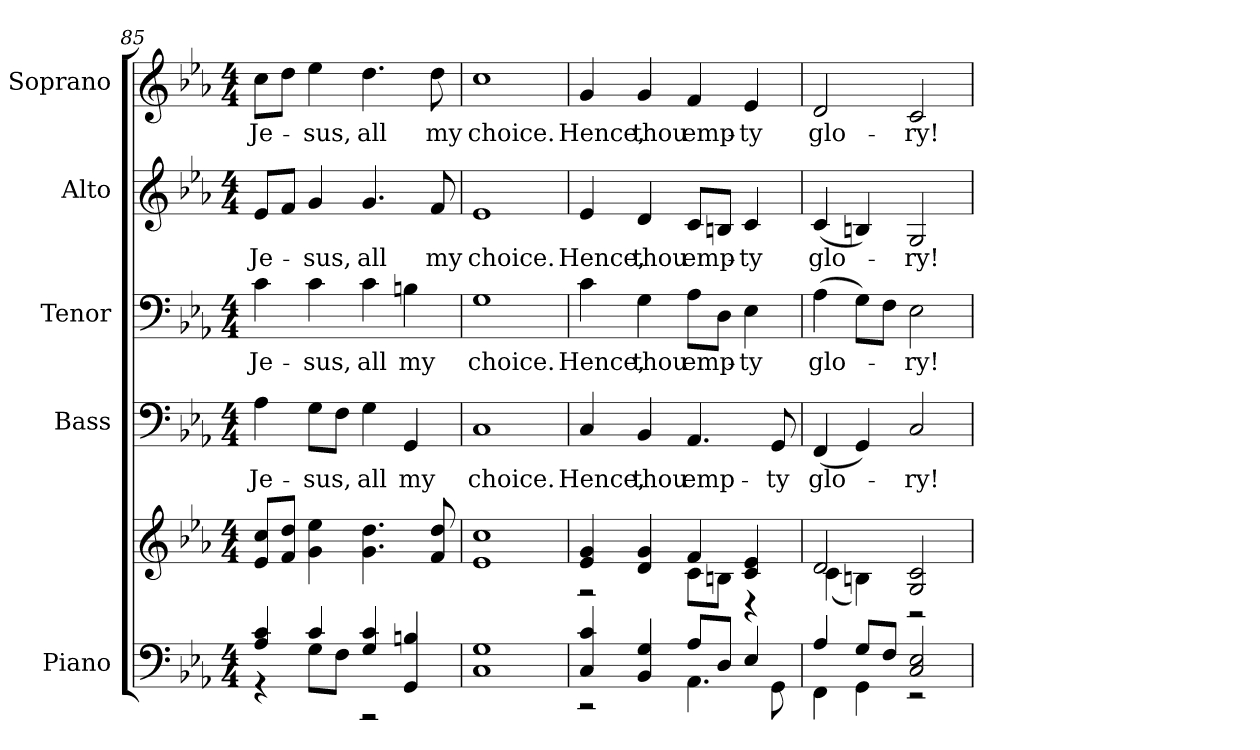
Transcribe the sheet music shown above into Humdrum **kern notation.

**kern	**kern	**kern	**text	**kern	**text	**kern	**text	**kern	**text
*part5	*part5	*part4	*part4	*part3	*part3	*part2	*part2	*part1	*part1
*staff6	*staff5	*staff4	*staff4	*staff3	*staff3	*staff2	*staff2	*staff1	*staff1
*I"Piano	*	*I"Bass	*	*I"Tenor	*	*I"Alto	*	*I"Soprano	*
*I'Pno.	*	*I'B.	*	*I'T.	*	*I'A.	*	*I'S.	*
!!LO:PB:g=z
*clefF4	*clefG2	*clefF4	*	*clefF4	*	*clefG2	*	*clefG2	*
*k[b-e-a-]	*k[b-e-a-]	*k[b-e-a-]	*	*k[b-e-a-]	*	*k[b-e-a-]	*	*k[b-e-a-]	*
*E-:	*E-:	*E-:	*	*E-:	*	*E-:	*	*E-:	*
*M4/4	*M4/4	*M4/4	*	*M4/4	*	*M4/4	*	*M4/4	*
=85	=85	=85	=85	=85	=85	=85	=85	=85	=85
*^	*	*	*	*	*	*	*	*	*
!	!	!	!	!LO:LY:b:color=#000000	!	!	!	!	!	!
!	!	!	!	!	!	!LO:LY:b:color=#000000	!	!	!	!
!	!	!	!	!	!	!	!	!LO:LY:b:color=#000000	!	!
!	!	!	!	!	!	!	!	!	!	!LO:LY:b:color=#000000
4A-i/ 4ci	4r	8e-i/ 8cciL	4A-i\	Je-	4ci\	Je-	8e-i/L	Je-	8cci\L	Je-
.	.	8fi/ 8ddiJ	.	.	.	.	8fi/J	.	8ddi\J	.
!	!	!	!	!LO:LY:b:color=#000000	!	!	!	!	!	!
!	!	!	!	!	!	!LO:LY:b:color=#000000	!	!	!	!
!	!	!	!	!	!	!	!	!LO:LY:b:color=#000000	!	!
!	!	!	!	!	!	!	!	!	!	!LO:LY:b:color=#000000
4ci/	8Gi\L	4gi\ 4ee-i	8Gi\L	-sus,	4ci\	-sus,	4gi/	-sus,	4ee-i\	-sus,
.	8Fi\J	.	8Fi\J	.	.	.	.	.	.	.
!	!	!	!	!LO:LY:b:color=#000000	!	!	!	!	!	!
!	!	!	!	!	!	!LO:LY:b:color=#000000	!	!	!	!
!	!	!	!	!	!	!	!	!LO:LY:b:color=#000000	!	!
!	!	!	!	!	!	!	!	!	!	!LO:LY:b:color=#000000
4Gi/ 4ci	2r	4.gi\ 4.ddi	4Gi\	all	4ci\	all	4.gi/	all	4.ddi\	all
!	!	!	!	!LO:LY:b:color=#000000	!	!	!	!	!	!
!	!	!	!	!	!	!LO:LY:b:color=#000000	!	!	!	!
4GGi/ 4Bni	.	.	4GGi/	my	4Bni\	my	.	.	.	.
!	!	!	!	!	!	!	!	!LO:LY:b:color=#000000	!	!
!	!	!	!	!	!	!	!	!	!	!LO:LY:b:color=#000000
.	.	8fi/ 8ddi	.	.	.	.	8fi/	my	8ddi\	my
*v	*v	*	*	*	*	*	*	*	*	*
=86	=86	=86	=86	=86	=86	=86	=86	=86	=86
!	!	!	!LO:LY:b:color=#000000	!	!	!	!	!	!
!	!	!	!	!	!LO:LY:b:color=#000000	!	!	!	!
!	!	!	!	!	!	!	!LO:LY:b:color=#000000	!	!
!	!	!	!	!	!	!	!	!	!LO:LY:b:color=#000000
1Ci 1Gi	1e-i 1cci	1Ci	choice.	1Gi	choice.	1e-i	choice.	1cci	choice.
!!LO:PB:g=z
=87	=87	=87	=87	=87	=87	=87	=87	=87	=87
*^	*^	*	*	*	*	*	*	*	*
!	!	!	!	!	!LO:LY:b:color=#000000	!	!	!	!	!	!
!	!	!	!	!	!	!	!LO:LY:b:color=#000000	!	!	!	!
!	!	!	!	!	!	!	!	!	!LO:LY:b:color=#000000	!	!
!	!	!	!	!	!	!	!	!	!	!	!LO:LY:b:color=#000000
4Ci/ 4ci	2r	4e-i/ 4gi	2r	4Ci/	Hence,	4ci\	Hence,	4e-i/	Hence,	4gi/	Hence,
!	!	!	!	!	!LO:LY:b:color=#000000	!	!	!	!	!	!
!	!	!	!	!	!	!	!LO:LY:b:color=#000000	!	!	!	!
!	!	!	!	!	!	!	!	!	!LO:LY:b:color=#000000	!	!
!	!	!	!	!	!	!	!	!	!	!	!LO:LY:b:color=#000000
4BB-i/ 4Gi	.	4di/ 4gi	.	4BB-i/	thou	4Gi\	thou	4di/	thou	4gi/	thou
!	!	!	!	!	!LO:LY:b:color=#000000	!	!	!	!	!	!
!	!	!	!	!	!	!	!LO:LY:b:color=#000000	!	!	!	!
!	!	!	!	!	!	!	!	!	!LO:LY:b:color=#000000	!	!
!	!	!	!	!	!	!	!	!	!	!	!LO:LY:b:color=#000000
8A-i/L	4.AA-i\	4fi/	8ci\L	4.AA-i/	emp-	8A-i\L	emp-	8ci/L	emp-	4fi/	emp-
8Di/J	.	.	8Bni\J	.	.	8Di\J	.	8Bni/J	.	.	.
!	!	!	!	!	!	!	!LO:LY:b:color=#000000	!	!	!	!
!	!	!	!	!	!	!	!	!	!LO:LY:b:color=#000000	!	!
!	!	!	!	!	!	!	!	!	!	!	!LO:LY:b:color=#000000
4E-i/	.	4ci/ 4e-i	4r	.	.	4E-i\	-ty	4ci/	-ty	4e-i/	-ty
!	!	!	!	!	!LO:LY:b:color=#000000	!	!	!	!	!	!
.	8GGi\	.	.	8GGi/	-ty	.	.	.	.	.	.
=88	=88	=88	=88	=88	=88	=88	=88	=88	=88	=88	=88
!	!	!	!	!	!LO:LY:b:color=#000000	!	!	!	!	!	!
!	!	!	!	!	!	!	!LO:LY:b:color=#000000	!	!	!	!
!	!	!	!	!	!	!	!	!	!LO:LY:b:color=#000000	!	!
!	!	!	!	!	!	!	!	!	!	!	!LO:LY:b:color=#000000
4A-i/	4FFi\	2di/	(4ci\	(4FFi/	glo-	(4A-i\	glo-	(4ci/	glo-	2di/	glo-
8Gi/L	4GGi\	.	4Bni\)	4GGi/)	.	8Gi\L)	.	4Bni/)	.	.	.
8Fi/J	.	.	.	.	.	8Fi\J	.	.	.	.	.
!	!	!	!	!	!LO:LY:b:color=#000000	!	!	!	!	!	!
!	!	!	!	!	!	!	!LO:LY:b:color=#000000	!	!	!	!
!	!	!	!	!	!	!	!	!	!LO:LY:b:color=#000000	!	!
!	!	!	!	!	!	!	!	!	!	!	!LO:LY:b:color=#000000
2Ci/ 2E-i	2r	2Gi/ 2ci	2r	2Ci/	-ry!	2E-i\	-ry!	2Gi/	-ry!	2ci/	-ry!
*v	*v	*	*	*	*	*	*	*	*	*	*
*	*v	*v	*	*	*	*	*	*	*	*
=	=	=	=	=	=	=	=	=	=
*-	*-	*-	*-	*-	*-	*-	*-	*-	*-
